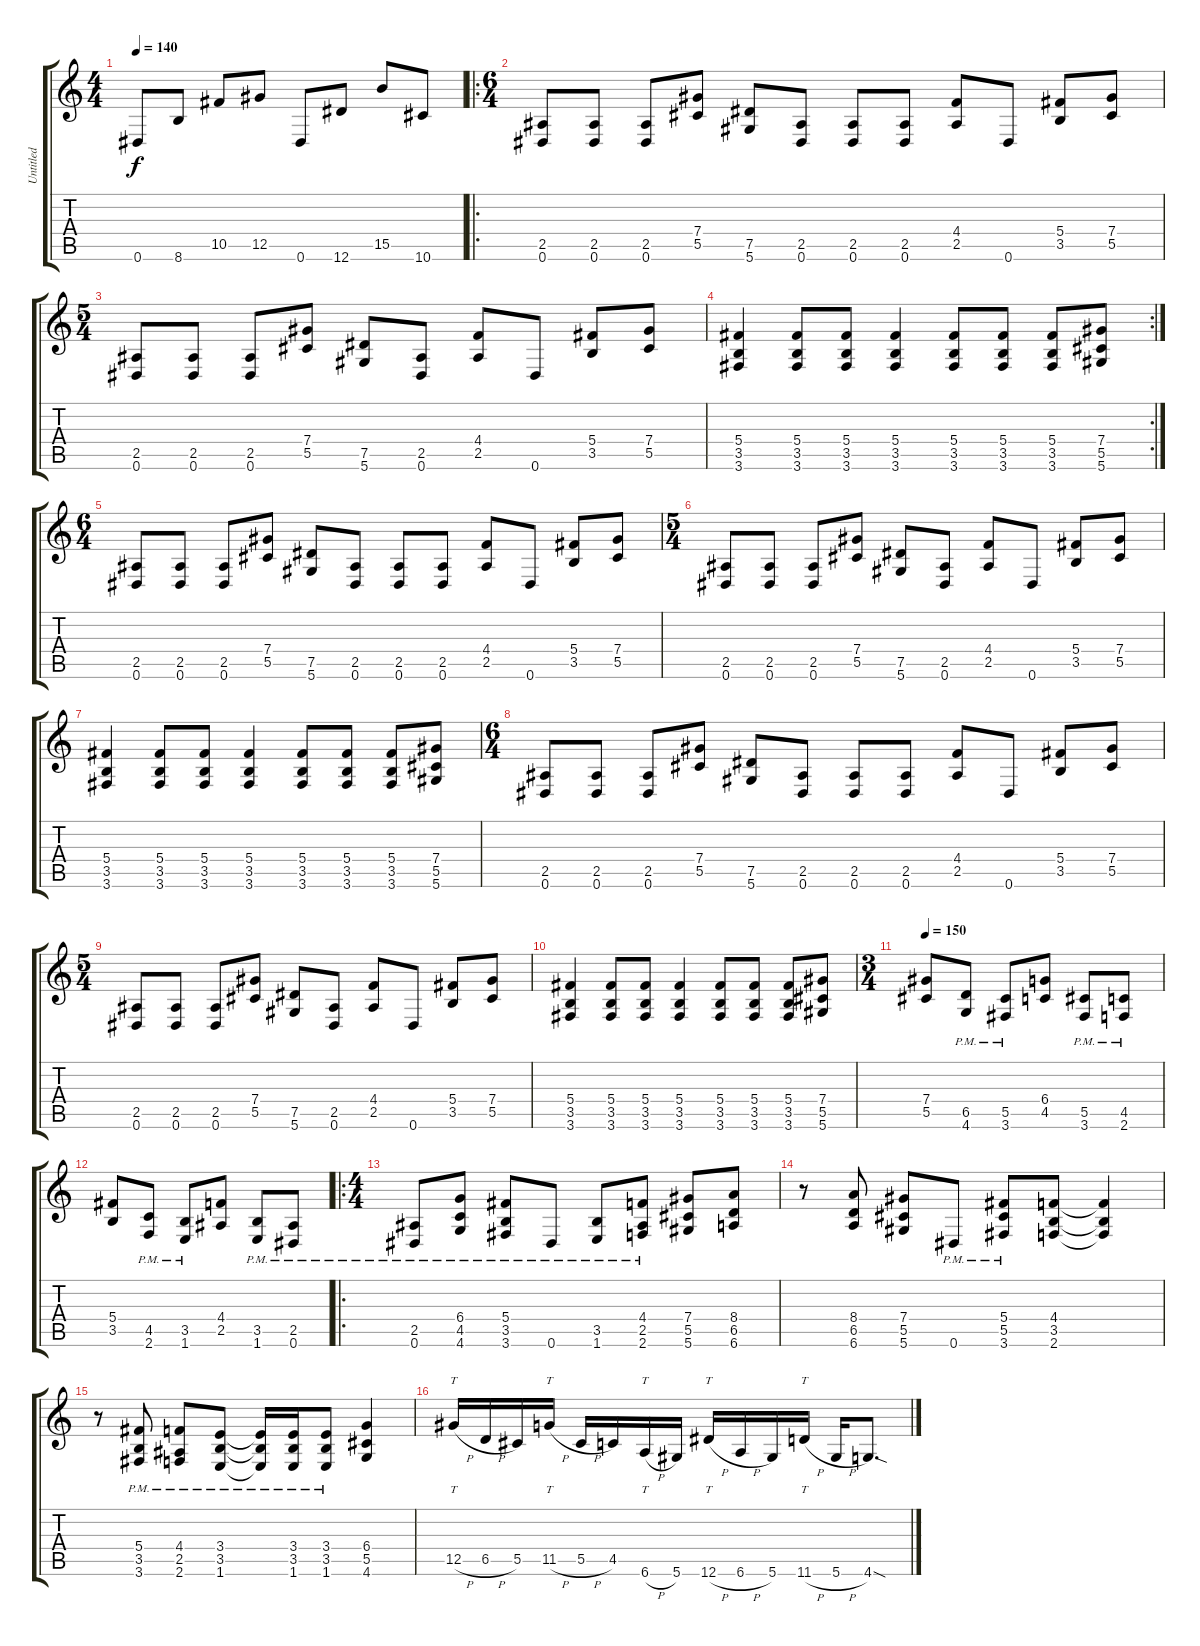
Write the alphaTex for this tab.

\track ("Untitled" "Untitled") {instrument overdrivenguitar}
\staff {score tabs}
\tuning (Eb4 Bb3 Gb3 Db3 Ab2 Eb2) {hide}
\ts (4 4)
\tempo 140
\clef g2
\ks c
0.6.8{dy f} 8.6.8 10.5.8 12.5.8 0.6.8 12.6.8 15.5.8 10.6.8 |
\ro
\ts (6 4)
(2.5 0.6).8 (2.5 0.6).8 (2.5 0.6).8 (7.4 5.5).8 (7.5 5.6).8 (2.5 0.6).8 (2.5 0.6).8 (2.5 0.6).8 (4.4 2.5).8 0.6.8 (5.4 3.5).8 (7.4 5.5).8 |
\ts (5 4)
(2.5 0.6).8 (2.5 0.6).8 (2.5 0.6).8 (7.4 5.5).8 (7.5 5.6).8 (2.5 0.6).8 (4.4 2.5).8 0.6.8 (5.4 3.5).8 (7.4 5.5).8 |
\rc 2
(5.4 3.5 3.6).4 (5.4 3.5 3.6).8 (5.4 3.5 3.6).8 (5.4 3.5 3.6).4 (5.4 3.5 3.6).8 (5.4 3.5 3.6).8 (5.4 3.5 3.6).8 (7.4 5.5 5.6).8 |
\ts (6 4)
(2.5 0.6).8 (2.5 0.6).8 (2.5 0.6).8 (7.4 5.5).8 (7.5 5.6).8 (2.5 0.6).8 (2.5 0.6).8 (2.5 0.6).8 (4.4 2.5).8 0.6.8 (5.4 3.5).8 (7.4 5.5).8 |
\ts (5 4)
(2.5 0.6).8 (2.5 0.6).8 (2.5 0.6).8 (7.4 5.5).8 (7.5 5.6).8 (2.5 0.6).8 (4.4 2.5).8 0.6.8 (5.4 3.5).8 (7.4 5.5).8 |
(5.4 3.5 3.6).4 (5.4 3.5 3.6).8 (5.4 3.5 3.6).8 (5.4 3.5 3.6).4 (5.4 3.5 3.6).8 (5.4 3.5 3.6).8 (5.4 3.5 3.6).8 (7.4 5.5 5.6).8 |
\ts (6 4)
(2.5 0.6).8 (2.5 0.6).8 (2.5 0.6).8 (7.4 5.5).8 (7.5 5.6).8 (2.5 0.6).8 (2.5 0.6).8 (2.5 0.6).8 (4.4 2.5).8 0.6.8 (5.4 3.5).8 (7.4 5.5).8 |
\ts (5 4)
(2.5 0.6).8 (2.5 0.6).8 (2.5 0.6).8 (7.4 5.5).8 (7.5 5.6).8 (2.5 0.6).8 (4.4 2.5).8 0.6.8 (5.4 3.5).8 (7.4 5.5).8 |
(5.4 3.5 3.6).4 (5.4 3.5 3.6).8 (5.4 3.5 3.6).8 (5.4 3.5 3.6).4 (5.4 3.5 3.6).8 (5.4 3.5 3.6).8 (5.4 3.5 3.6).8 (7.4 5.5 5.6).8 |
\ts (3 4)
\tempo 150
(7.4 5.5).8 (6.5{pm} 4.6{pm}).8 (5.5{pm} 3.6{pm}).8 (6.4 4.5).8 (5.5{pm} 3.6{pm}).8 (4.5{pm} 2.6{pm}).8 |
(5.4 3.5).8 (4.5{pm} 2.6{pm}).8 (3.5{pm} 1.6{pm}).8 (4.4 2.5).8 (3.5{pm} 1.6{pm}).8 (2.5{pm} 0.6{pm}).8 |
\ro
\ts (4 4)
(2.5{pm} 0.6{pm}).8 (6.4{pm} 4.5{pm} 4.6{pm}).8 (5.4{pm} 3.5{pm} 3.6{pm}).8 0.6{pm}.8 (3.5{pm} 1.6{pm}).8 (4.4{pm} 2.5{pm} 2.6{pm}).8 (7.4 5.5 5.6).8 (8.4 6.5 6.6).8 |
r.8 (8.4 6.5 6.6).8 (7.4 5.5 5.6).8 0.6{pm}.8 (5.4{pm} 5.5{pm} 3.6{pm}).8 (4.4 3.5 2.6).8 (4.4{t} 3.5{t} 2.6{t}).4 |
r.8 (5.4{pm} 3.5{pm} 3.6{pm}).8 (4.4{pm} 2.5{pm} 2.6{pm}).8 (3.4{pm} 3.5{pm} 1.6{pm}).8 (3.4{pm t} 3.5{pm t} 1.6{pm t}).16 (3.4{pm} 3.5{pm} 1.6{pm}).16 (3.4{pm} 3.5{pm} 1.6{pm}).8 (6.4 5.5 4.6).4 |
12.5{h}.16{tt} 6.5{h}.16 5.5.16 11.5{h}.16{tt} 5.5{h}.16 4.5.16 6.6{h}.16{tt} 5.6.16 12.6{h}.16{tt} 6.6{h}.16 5.6.16 11.6{h}.16{tt} 5.6{h}.16 4.6{sod}.8{d}
